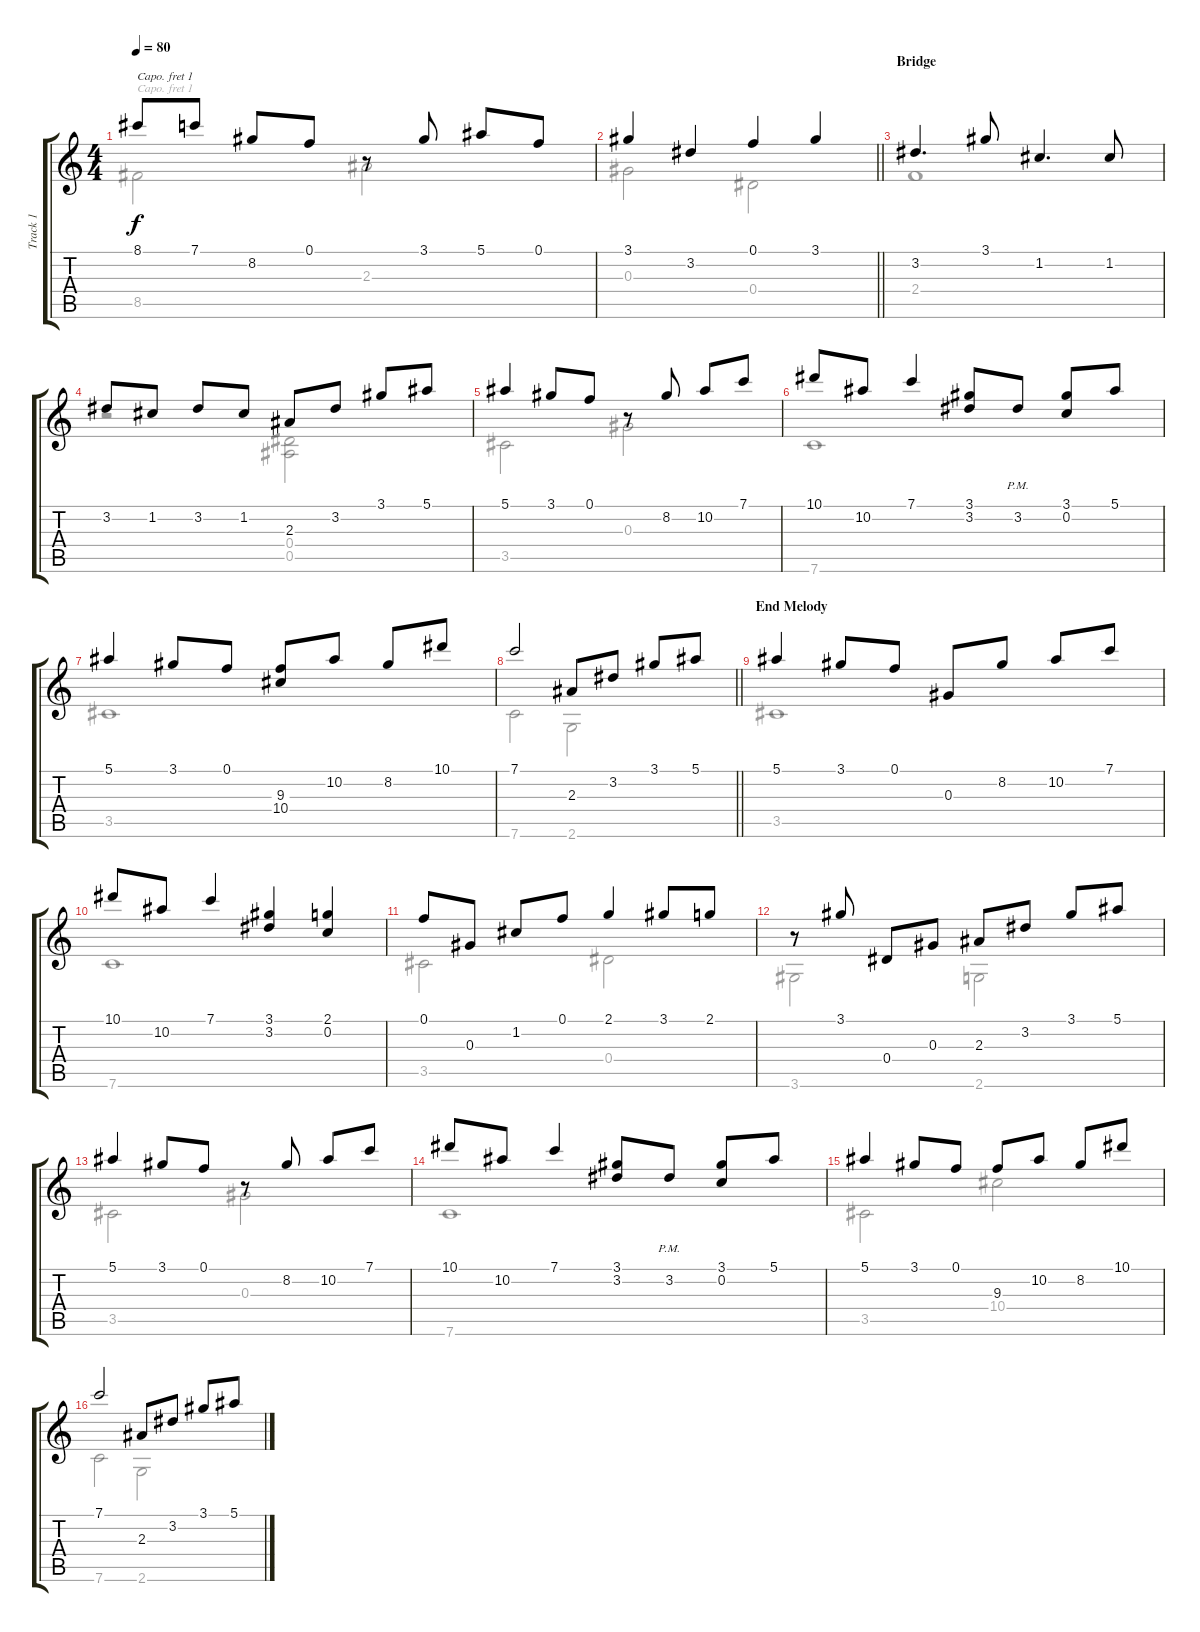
\track ("Track 1" "Track 1") {instrument acousticguitarsteel}
\staff {score tabs}
\capo 1
\tuning (E4 B3 G3 D3 A2 E2) {hide}
\voice
\ts (4 4)
\tempo 80
\clef g2
\ks c
8.1.8{dy f} 7.1.8 8.2.8 0.1.8 r.8 3.1.8 5.1.8 0.1.8 |
\barLineRight lightlight
3.1.4 3.2.4 0.1.4 3.1.4 |
\section ("" "Bridge")
3.2.4{d} 3.1.8 1.2.4{d} 1.2.8 |
3.2.8 1.2.8 3.2.8 1.2.8 2.3.8 3.2.8 3.1.8 5.1.8 |
5.1.4 3.1.8 0.1.8 r.8 8.2.8 10.2.8 7.1.8 |
10.1.8 10.2.8 7.1.4 (3.1 3.2).8 3.2{pm}.8 (3.1 0.2).8 5.1.8 |
5.1.4 3.1.8 0.1.8 (9.3 10.4).8 10.2.8 8.2.8 10.1.8 |
\barLineRight lightlight
7.1.2 2.3.8 3.2.8 3.1.8 5.1.8 |
\section ("" "End Melody")
5.1.4 3.1.8 0.1.8 0.3.8 8.2.8 10.2.8 7.1.8 |
10.1.8 10.2.8 7.1.4 (3.1 3.2).4 (2.1 0.2).4 |
0.1.8 0.3.8 1.2.8 0.1.8 2.1.4 3.1.8 2.1.8 |
r.8 3.1.8 0.4.8 0.3.8 2.3.8 3.2.8 3.1.8 5.1.8 |
5.1.4 3.1.8 0.1.8 r.8 8.2.8 10.2.8 7.1.8 |
10.1.8 10.2.8 7.1.4 (3.1 3.2).8 3.2{pm}.8 (3.1 0.2).8 5.1.8 |
5.1.4 3.1.8 0.1.8 9.3.8 10.2.8 8.2.8 10.1.8 |
7.1.2 2.3.8 3.2.8 3.1.8 5.1.8
\voice
\clef g2
\ottava regular
\simile none
\ks c
8.5.2{dy f} 2.3.2 |
\barLineRight lightlight
0.3.2 0.4.2 |
2.4.1 |
r.2 (0.4 0.5).2 |
3.5.2 0.3.2 |
7.6.1 |
3.5.1 |
\barLineRight lightlight
7.6.2 2.6.2 |
3.5.1 |
7.6.1 |
3.5.2 0.4.2 |
3.6.2 2.6.2 |
3.5.2 0.3.2 |
7.6.1 |
3.5.2 10.4.2 |
7.6.2 2.6.2
